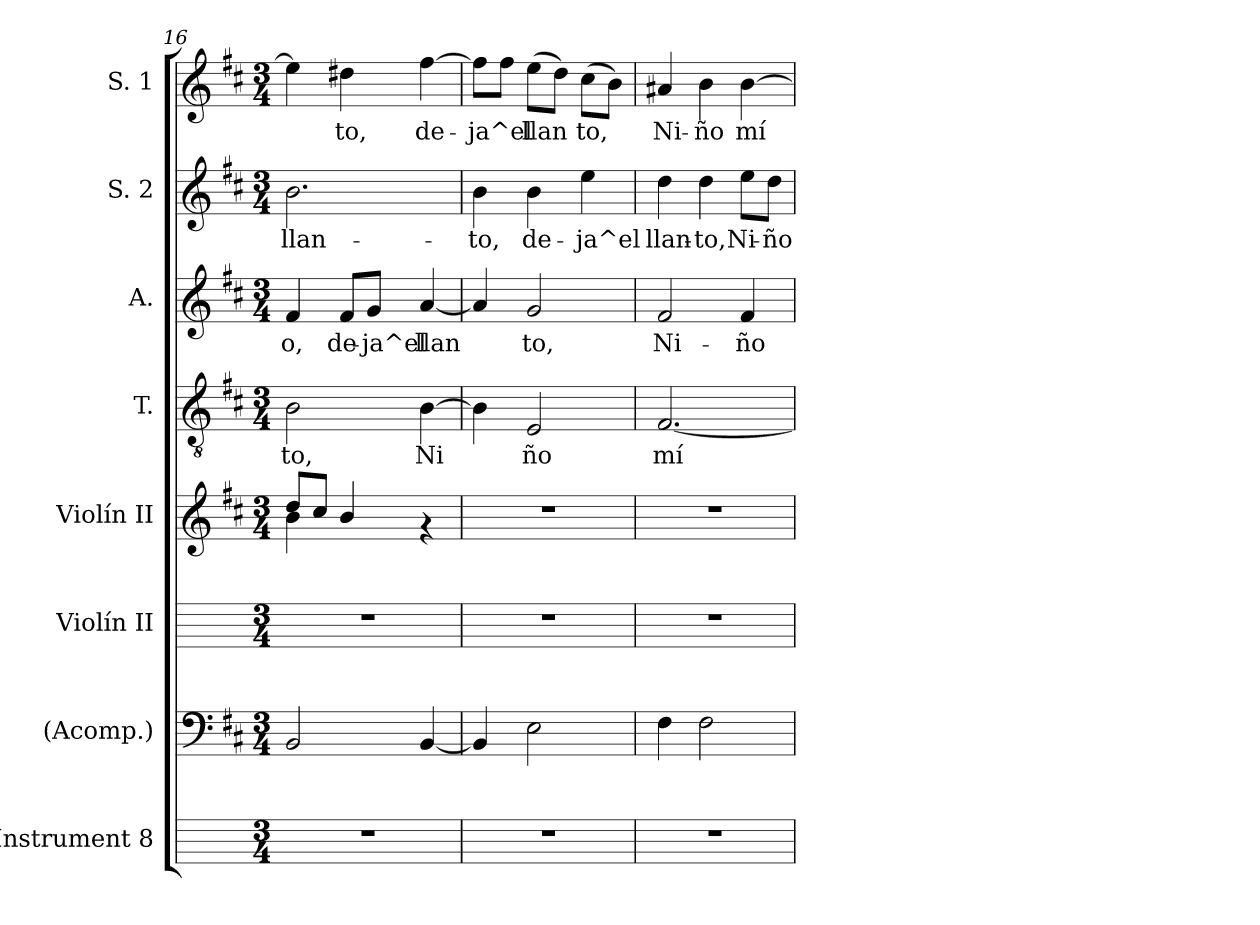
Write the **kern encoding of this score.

**kern	**kern	**kern	**kern	**kern	**text	**kern	**text	**kern	**text	**kern	**text
*part8	*part7	*part6	*part5	*part4	*part4	*part3	*part3	*part2	*part2	*part1	*part1
*staff8	*staff7	*staff6	*staff5	*staff4	*staff4	*staff3	*staff3	*staff2	*staff2	*staff1	*staff1
*I"Instrument 8	*I"(Acomp.)	*I"Violín II	*I"Violín II	*I"T.	*	*I"A.	*	*I"S. 2	*	*I"S. 1	*
*	*	*	*I'Violín I	*I'T.	*	*I'A.	*	*I'S. 2	*	*I'S. 1	*
*	*clefF4	*	*clefG2	*clefGv2	*	*clefG2	*	*clefG2	*	*clefG2	*
*k[]	*k[f#c#]	*k[]	*k[f#c#]	*k[f#c#]	*	*k[f#c#]	*	*k[f#c#]	*	*k[f#c#]	*
*C:	*D:	*C:	*D:	*D:	*	*D:	*	*D:	*	*D:	*
*M3/4	*M3/4	*M3/4	*M3/4	*M3/4	*	*M3/4	*	*M3/4	*	*M3/4	*
=16	=16	=16	=16	=16	=16	=16	=16	=16	=16	=16	=16
*	*	*	*^	*	*	*	*	*	*	*	*
!	!	!	!	!	!	!LO:LY:b:cj	!	!LO:LY:b	!	!LO:LY:b:cj	!	!LO:LY:b:cj
2.r	2BB/	2.r	8dd/L	4b\	2B\	-to,	4f#/	-o,	2.b\	llan-	4ee\]	--
.	.	.	8cc#/J	.	.	.	.	.	.	.	.	.
!	!	!	!	!	!	!	!	!LO:LY:b	!	!	!	!LO:LY:b:cj
.	.	.	4b/	2ryy	.	.	8f#/L	de-	.	.	4dd#X\	-to,
!	!	!	!	!	!	!	!	!LO:LY:b	!	!	!	!
.	.	.	.	.	.	.	8g/J	-ja^el	.	.	.	.
!	!	!	!	!	!	!LO:LY:b:cj	!	!LO:LY:b	!	!	!	!LO:LY:b:cj
.	[>4BB/	.	4rf	.	[>4B\	Ni-	[>4a/	llan-	.	.	[>4ff#\	de-
*	*	*	*v	*v	*	*	*	*	*	*	*	*
=17	=17	=17	=17	=17	=17	=17	=17	=17	=17	=17	=17
!	!	!	!	!	!LO:LY:b:cj	!	!LO:LY:b	!	!LO:LY:b:cj	!	!LO:LY:b:cj
2.r	4BB/]	2.r	2.r	4B\]	--	4a/]	--	4b\	-to,	8ff#\L]	-ja^el
!	!	!	!	!	!	!	!	!	!	!	!LO:LY:b:cj
.	.	.	.	.	.	.	.	.	.	8ff#\J	.
!	!	!	!	!	!LO:LY:b:cj	!	!LO:LY:b	!	!LO:LY:b:cj	!	!LO:LY:b:cj
.	2E\	.	.	2E/	-ño	2g/	-to,	4b\	de-	(>8ee\L	llan-
!	!	!	!	!	!	!	!	!	!	!	!LO:LY:b:cj
.	.	.	.	.	.	.	.	.	.	8dd\J)	--
!	!	!	!	!	!	!	!	!	!LO:LY:b:cj	!	!LO:LY:b:cj
.	.	.	.	.	.	.	.	4ee\	-ja^el	(>8cc#\L	-to,
!	!	!	!	!	!	!	!	!	!	!	!LO:LY:b:cj
.	.	.	.	.	.	.	.	.	.	8b\J)	.
!!LO:LB:g=z
=18	=18	=18	=18	=18	=18	=18	=18	=18	=18	=18	=18
!	!	!	!	!	!LO:LY:b:cj	!	!LO:LY:b	!	!LO:LY:b:cj	!	!LO:LY:b:cj
2.r	4F#\	2.r	2.r	[>2.F#/	mí-	2f#/	Ni-	4dd\	llan-	4a#X/	Ni-
!	!	!	!	!	!	!	!	!	!LO:LY:b:cj	!	!LO:LY:b:cj
.	2F#\	.	.	.	.	.	.	4dd\	-to,	4b\	-ño
!	!	!	!	!	!	!	!LO:LY:b	!	!LO:LY:b:cj	!	!LO:LY:b:cj
.	.	.	.	.	.	4f#/	-ño	8ee\L	Ni-	[>4b\	mí
!	!	!	!	!	!	!	!	!	!LO:LY:b:cj	!	!
.	.	.	.	.	.	.	.	8dd\J	-ño	.	.
=	=	=	=	=	=	=	=	=	=	=	=
*-	*-	*-	*-	*-	*-	*-	*-	*-	*-	*-	*-
